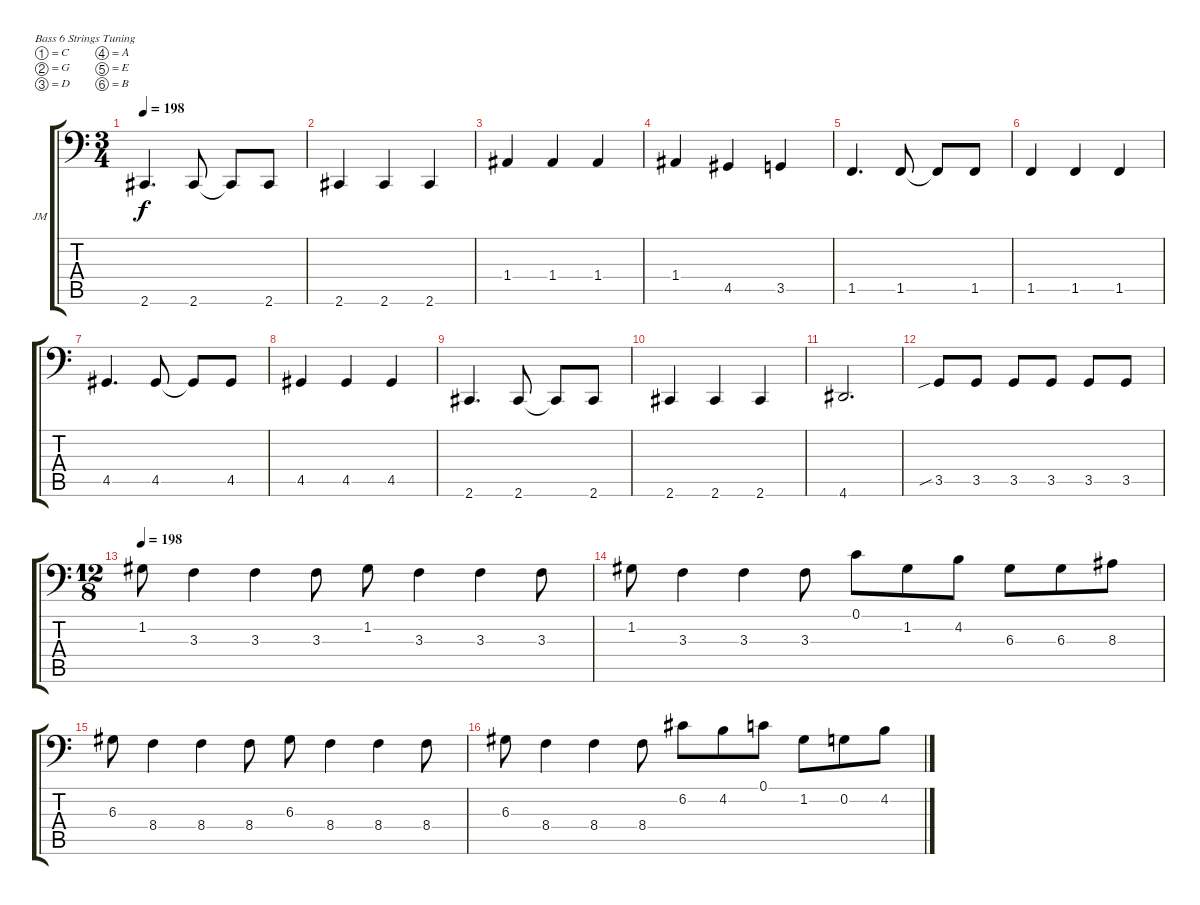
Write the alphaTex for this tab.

\defaultSystemsLayout 4
\bracketExtendMode groupsimilarinstruments
\firstSystemTrackNameOrientation horizontal
\otherSystemsTrackNameOrientation horizontal
\track ("John Myung " "JM") {instrument electricbassfinger}
\staff {score tabs}
\tuning (C3 G2 D2 A1 E1 B0)
\ts (3 4)
\tempo 198
\clef f4
\ks aminor
2.6.4{d dy f} 2.6.8 2.6{t}.8 2.6.8 |
2.6.4 2.6.4 2.6.4 |
1.4.4 1.4.4 1.4.4 |
1.4.4 4.5.4 3.5.4 |
1.5.4{d} 1.5.8 1.5{t}.8 1.5.8 |
1.5.4 1.5.4 1.5.4 |
4.5.4{d} 4.5.8 4.5{t}.8 4.5.8 |
4.5.4 4.5.4 4.5.4 |
2.6.4{d} 2.6.8 2.6{t}.8 2.6.8 |
2.6.4 2.6.4 2.6.4 |
4.6.2{d} |
3.5{sib}.8 3.5.8 3.5.8 3.5.8 3.5.8 3.5.8 |
\ts (12 8)
\tempo 198
1.2.8 3.3.4 3.3.4 3.3.8 1.2.8 3.3.4 3.3.4 3.3.8 |
1.2.8 3.3.4 3.3.4 3.3.8 0.1.8 1.2.8 4.2.8 6.3.8 6.3.8 8.3.8 |
6.3.8 8.4.4 8.4.4 8.4.8 6.3.8 8.4.4 8.4.4 8.4.8 |
6.3.8 8.4.4 8.4.4 8.4.8 6.2.8 4.2.8 0.1.8 1.2.8 0.2.8 4.2.8
